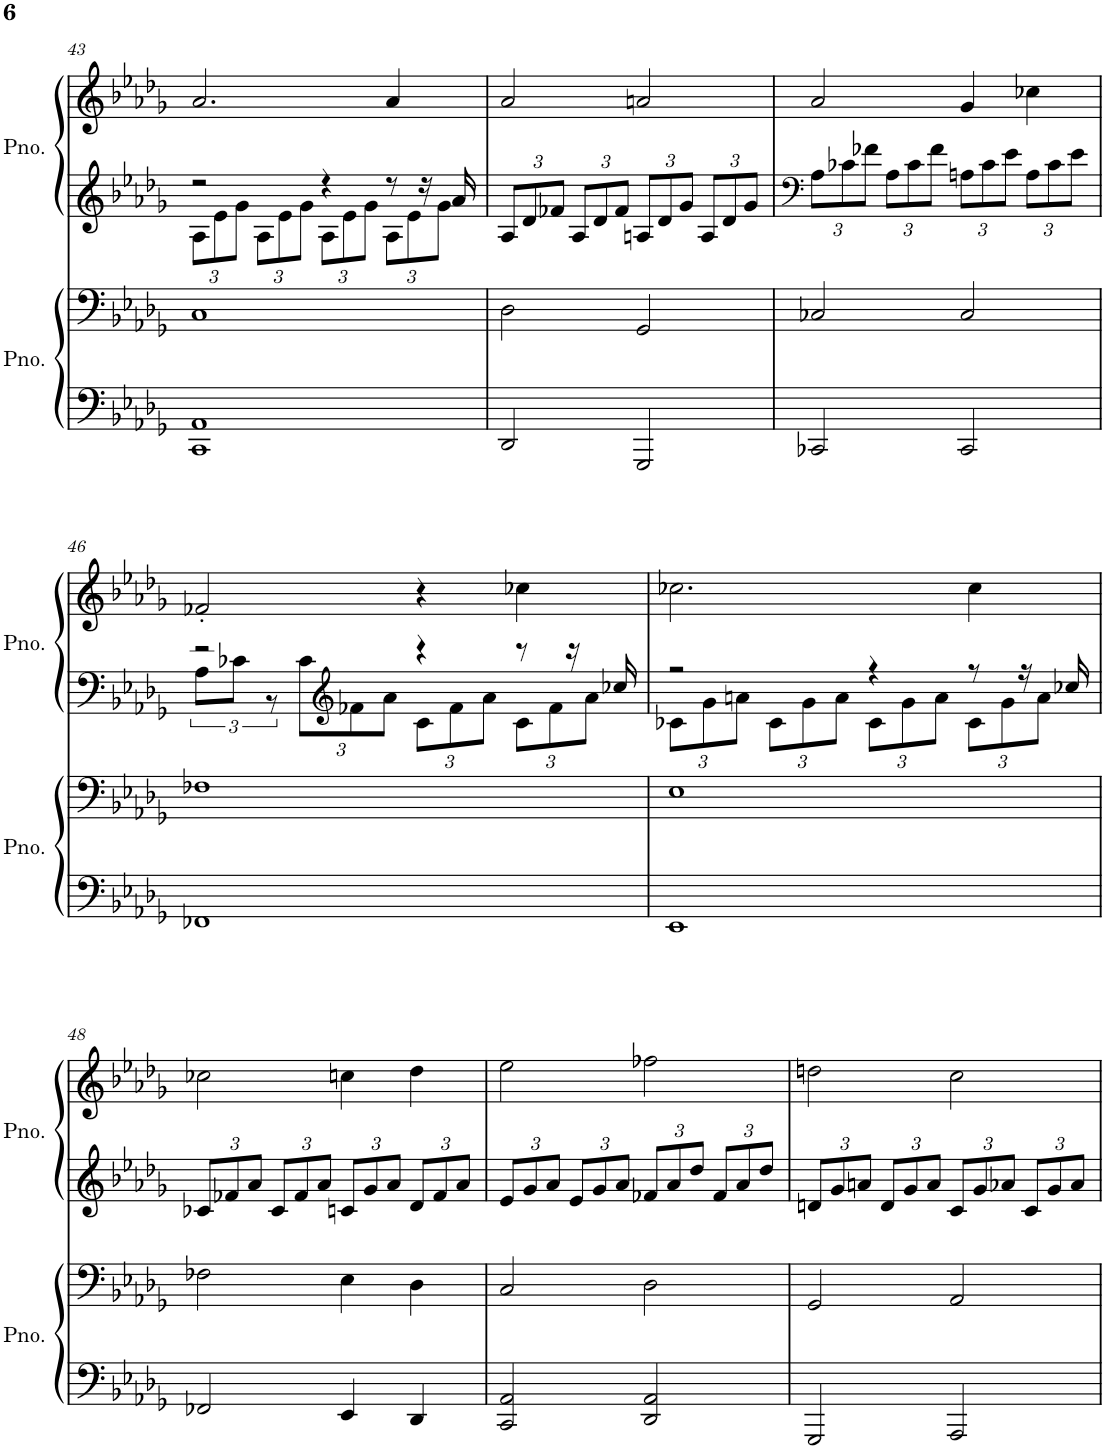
**kern	**kern	**kern	**kern
*part2	*part2	*part1	*part1
*staff4	*staff3	*staff2	*staff1
*I"Piano, down	*	*I"Piano, up	*
*I'Pno.	*	*I'Pno.	*
!!LO:PB:g=z
*clefF4	*clefF4	*clefG2	*clefG2
*k[b-e-a-d-g-]	*k[b-e-a-d-g-]	*k[b-e-a-d-g-]	*k[b-e-a-d-g-]
*M2/2	*M2/2	*M2/2	*M2/2
=43	=43	=43	=43
*	*	*^	*
*	*	*	*Xbrackettup	*
1CC 1AA-	1C	2r	12A-\L	2.a-/
.	.	.	12e-\	.
.	.	.	12g-\J	.
.	.	.	12A-\L	.
.	.	.	12e-\	.
.	.	.	12g-\J	.
.	.	4r	12A-\L	.
.	.	.	12e-\	.
.	.	.	12g-\J	.
.	.	8r	12A-\L	4a-/
.	.	.	12e-\	.
.	.	16r	.	.
.	.	.	12g-\J	.
.	.	16a-/	.	.
*	*	*v	*v	*
=44	=44	=44	=44
2DD-/	2D-\	12A-/L	2a-/
.	.	12d-/	.
.	.	12f-X/J	.
.	.	12A-/L	.
.	.	12d-/	.
.	.	12f-/J	.
2GGG-/	2GG-/	12An/L	2an/
.	.	12d-/	.
.	.	12g-/J	.
.	.	12A/L	.
.	.	12d-/	.
.	.	12g-/J	.
=45	=45	=45	=45
*	*	*clefF4	*
2CC-X/	2C-X/	12A-\L	2a-/
.	.	12c-X\	.
.	.	12f-X\J	.
.	.	12A-\L	.
.	.	12c-\	.
.	.	12f-\J	.
2CC-/	2C-/	12An\L	4g-/
.	.	12c-\	.
.	.	12e-\J	.
.	.	12A\L	4cc-X\
.	.	12c-\	.
.	.	12e-\J	.
!!LO:LB:g=z
=46	=46	=46	=46
*	*	*^	*
*	*	*	*brackettup	*
1FF-X	1F-X	2r	12A-\L	2f-X'/
.	.	.	12c-X\J	.
.	.	.	12r	.
*	*	*	*Xbrackettup	*
.	.	.	12c-\L	.
*	*	*clefG2	*	*
.	.	.	12f-X\	.
.	.	.	12a-\J	.
.	.	4r	12c-\L	4r
.	.	.	12f-\	.
.	.	.	12a-\J	.
.	.	8r	12c-\L	4cc-X\
.	.	.	12f-\	.
.	.	16r	.	.
.	.	.	12a-\J	.
.	.	16cc-X/	.	.
=47	=47	=47	=47	=47
1EE-	1E-	2r	12c-X\L	2.cc-X\
.	.	.	12g-\	.
.	.	.	12an\J	.
.	.	.	12c-\L	.
.	.	.	12g-\	.
.	.	.	12a\J	.
.	.	4r	12c-\L	.
.	.	.	12g-\	.
.	.	.	12a\J	.
.	.	8r	12c-\L	4cc-\
.	.	.	12g-\	.
.	.	16r	.	.
.	.	.	12a\J	.
.	.	16cc-X/	.	.
*	*	*v	*v	*
!!LO:LB:g=z
=48	=48	=48	=48
2FF-X/	2F-X\	12c-X/L	2cc-X\
.	.	12f-X/	.
.	.	12a-/J	.
.	.	12c-/L	.
.	.	12f-/	.
.	.	12a-/J	.
4EE-/	4E-\	12cn/L	4ccn\
.	.	12g-/	.
.	.	12a-/J	.
4DD-/	4D-\	12d-/L	4dd-\
.	.	12f-/	.
.	.	12a-/J	.
=49	=49	=49	=49
2CC/ 2AA-/	2C/	12e-/L	2ee-\
.	.	12g-/	.
.	.	12a-/J	.
.	.	12e-/L	.
.	.	12g-/	.
.	.	12a-/J	.
2DD-/ 2AA-/	2D-\	12f-X/L	2ff-X\
.	.	12a-/	.
.	.	12dd-/J	.
.	.	12f-/L	.
.	.	12a-/	.
.	.	12dd-/J	.
=50	=50	=50	=50
2GGG-/	2GG-/	12dn/L	2ddn\
.	.	12g-/	.
.	.	12an/J	.
.	.	12d/L	.
.	.	12g-/	.
.	.	12a/J	.
2AAA-/	2AA-/	12c/L	2cc\
.	.	12g-/	.
.	.	12a-X/J	.
.	.	12c/L	.
.	.	12g-/	.
.	.	12a-/J	.
=	=	=	=
*-	*-	*-	*-
